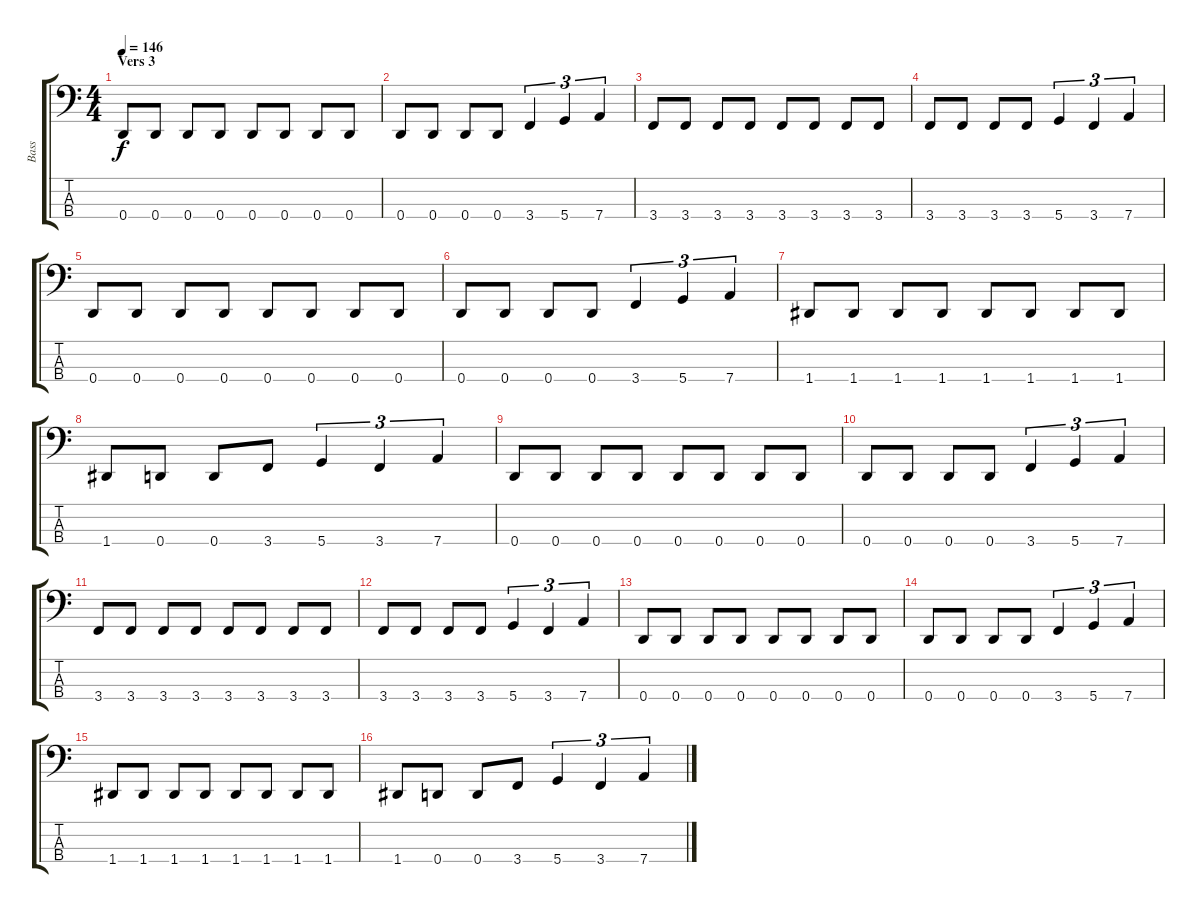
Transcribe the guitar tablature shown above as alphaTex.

\track ("Bass" "Bass") {instrument acousticbass}
\staff {score tabs}
\tuning (G2 D2 A1 D1) {hide}
\ts (4 4)
\section ("" "Vers 3")
\tempo 146
\clef f4
\ks c
0.4.8{dy f} 0.4.8 0.4.8 0.4.8 0.4.8 0.4.8 0.4.8 0.4.8 |
0.4.8 0.4.8 0.4.8 0.4.8 3.4.4{tu (3 2)} 5.4.4{tu (3 2)} 7.4.4{tu (3 2)} |
3.4.8 3.4.8 3.4.8 3.4.8 3.4.8 3.4.8 3.4.8 3.4.8 |
3.4.8 3.4.8 3.4.8 3.4.8 5.4.4{tu (3 2)} 3.4.4{tu (3 2)} 7.4.4{tu (3 2)} |
0.4.8 0.4.8 0.4.8 0.4.8 0.4.8 0.4.8 0.4.8 0.4.8 |
0.4.8 0.4.8 0.4.8 0.4.8 3.4.4{tu (3 2)} 5.4.4{tu (3 2)} 7.4.4{tu (3 2)} |
1.4.8 1.4.8 1.4.8 1.4.8 1.4.8 1.4.8 1.4.8 1.4.8 |
1.4.8 0.4.8 0.4.8 3.4.8 5.4.4{tu (3 2)} 3.4.4{tu (3 2)} 7.4.4{tu (3 2)} |
0.4.8 0.4.8 0.4.8 0.4.8 0.4.8 0.4.8 0.4.8 0.4.8 |
0.4.8 0.4.8 0.4.8 0.4.8 3.4.4{tu (3 2)} 5.4.4{tu (3 2)} 7.4.4{tu (3 2)} |
3.4.8 3.4.8 3.4.8 3.4.8 3.4.8 3.4.8 3.4.8 3.4.8 |
3.4.8 3.4.8 3.4.8 3.4.8 5.4.4{tu (3 2)} 3.4.4{tu (3 2)} 7.4.4{tu (3 2)} |
0.4.8 0.4.8 0.4.8 0.4.8 0.4.8 0.4.8 0.4.8 0.4.8 |
0.4.8 0.4.8 0.4.8 0.4.8 3.4.4{tu (3 2)} 5.4.4{tu (3 2)} 7.4.4{tu (3 2)} |
1.4.8 1.4.8 1.4.8 1.4.8 1.4.8 1.4.8 1.4.8 1.4.8 |
1.4.8 0.4.8 0.4.8 3.4.8 5.4.4{tu (3 2)} 3.4.4{tu (3 2)} 7.4.4{tu (3 2)}
